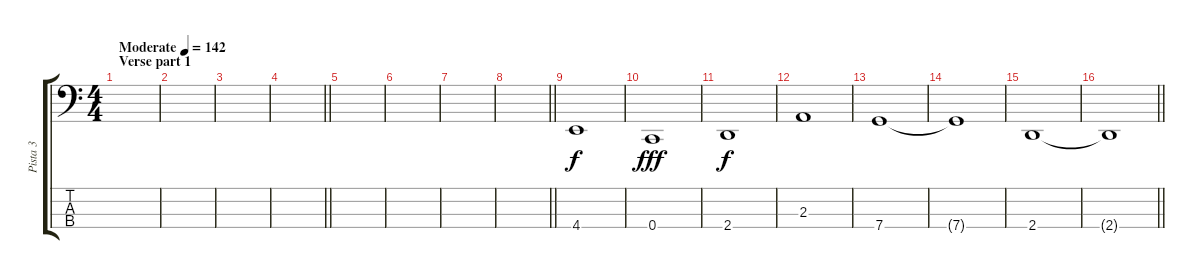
\track ("Pista 3" "Pista 3") {instrument fretlessbass}
\staff {score tabs}
\tuning (F2 C2 G1 C1) {hide}
\ts (4 4)
\section ("" "Verse part 1")
\tempo (142 "Moderate")
\clef f4
\ks c
|
|
|
\barLineRight lightlight
|
|
|
|
\barLineRight lightlight
|
4.4.1 |
0.4.1{dy fff} |
2.4.1{dy f} |
2.3.1 |
7.4.1 |
7.4{t}.1 |
2.4.1 |
\barLineRight lightlight
2.4{t}.1
